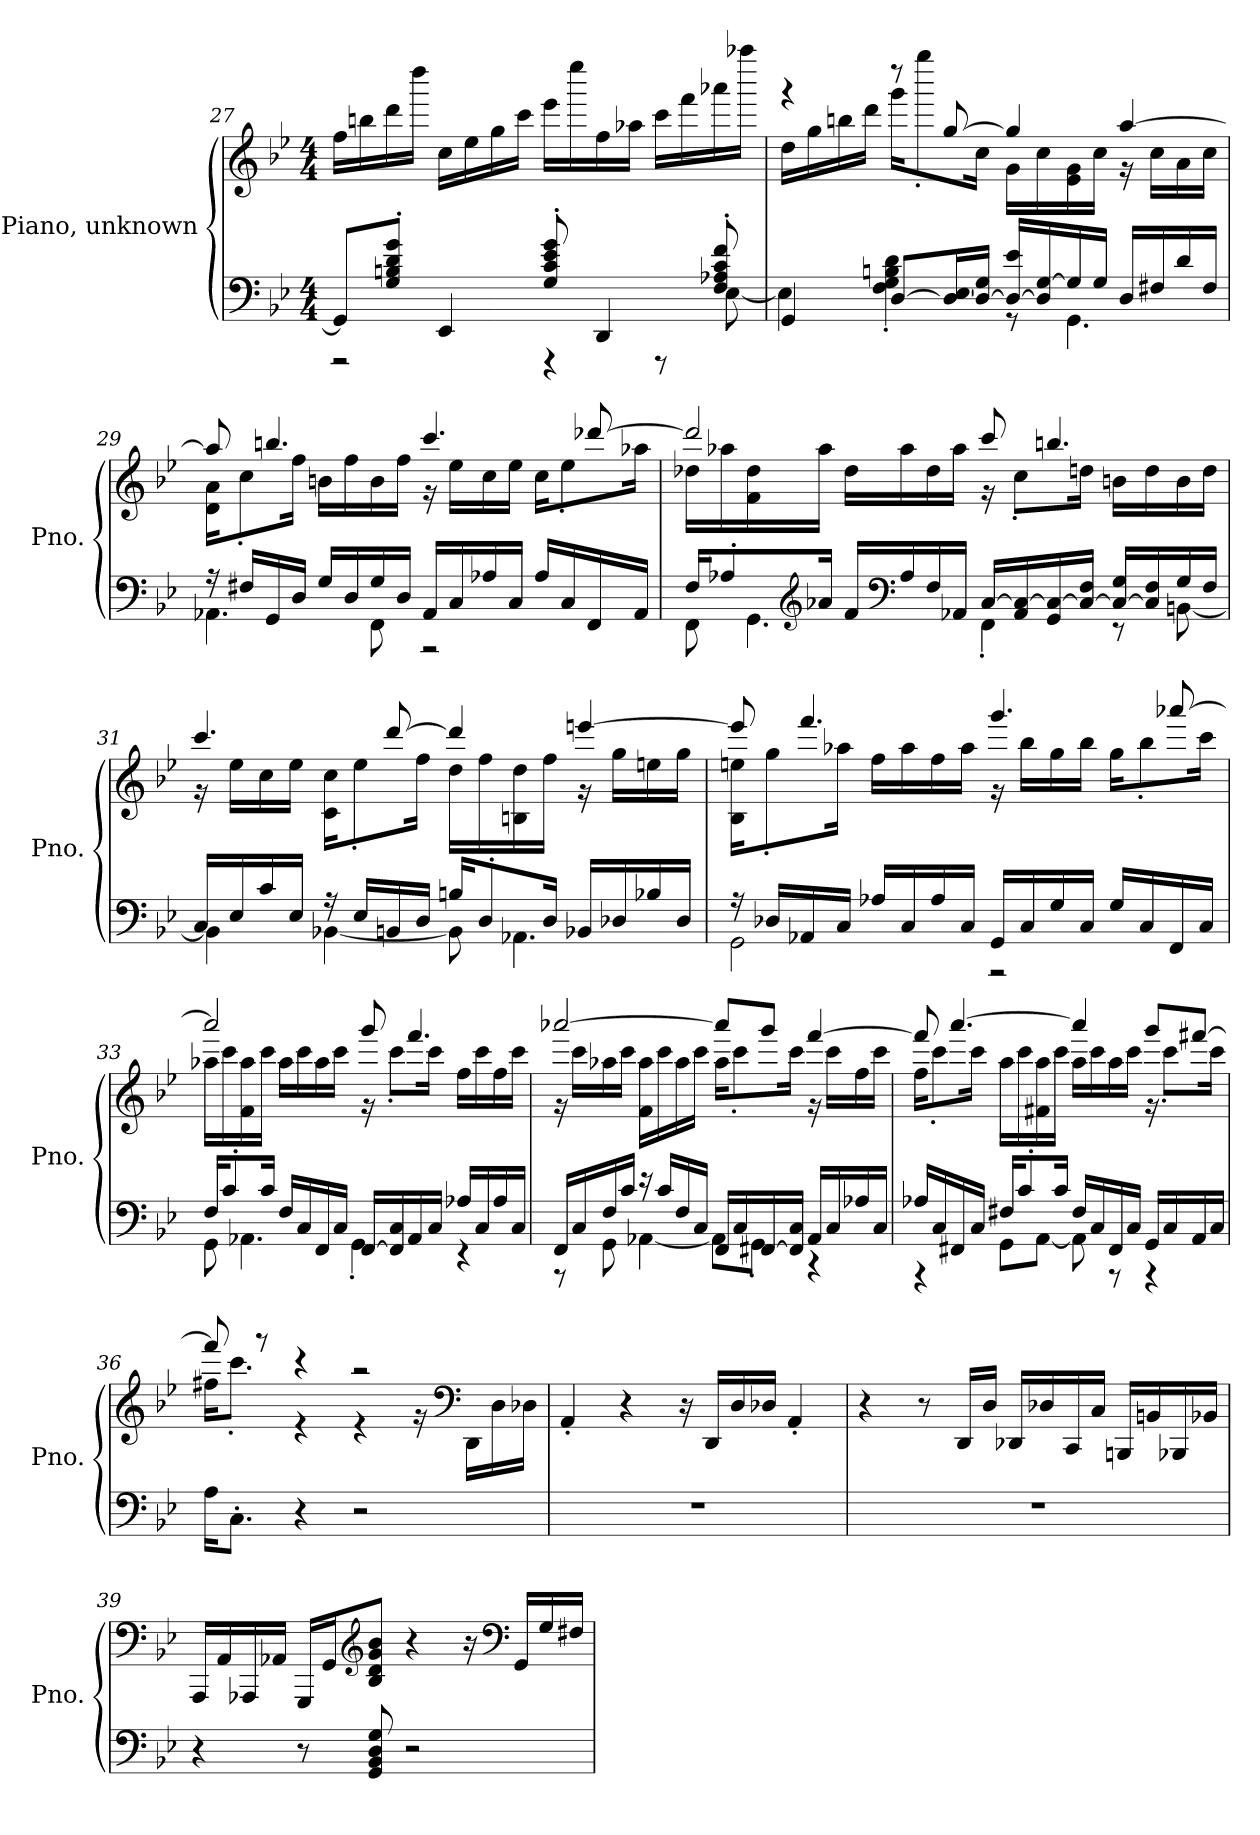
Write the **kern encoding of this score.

**kern	**kern
*part1	*part1
*staff2	*staff1
*I"Piano, unknown	*
*I'Pno.	*
*clefF4	*clefG2
*k[b-e-]	*k[b-e-]
*M4/4	*M4/4
=27	=27
*^	*
8GG/L]	2r	16ff\LL
.	.	16bbn\
8G/' 8Bn/' 8d/' 8g/'J	.	16ddd\
.	.	16dddd\JJ
4EE-/	.	16cc\LL
.	.	16ee-\
.	.	16gg\
.	.	16ccc\JJ
8G/' 8c/' 8e-/' 8g/'	4r	16eee-\LL
.	.	16eeee-\
4DD/	.	16ff\
.	.	16aa-X\JJ
.	8r	16ccc\LL
.	.	16fff\
8F/' 8A-X/' 8c/' 8f/'	[8E-\	16aaa-X\
.	.	16aaaa-X\JJ
!!LO:LB:g=z
=28	=28	=28
*	*	*^
4GG/	4E-\]	4r	16dd\LL
.	.	.	16gg\
.	.	.	16bbn\
.	.	.	16ddd\JJ
[8D/L	4F\' 4G\' 4Bn\' 4d\'	8r	16ggg\KL
.	.	.	8gggg'\
16D/_ 16E-/L	.	[8gg/	.
16D/_ 16G/JJ	.	.	16cc\Jk
16D/_ 16e-/LL	8r	4gg/]	16g\LL
16D/] [16G/	.	.	16cc\
16G/]	4.GG\	.	16e-\ 16g\
16G/JJ	.	.	16cc\JJ
16D/LL	.	[4aa/	16r
16F#X/	.	.	16cc\LL
16d/	.	.	16a\
16F#/JJ	.	.	16cc\JJ
=29	=29	=29	=29
16r	4.AA-X\	8aa/]	16d\ 16a\KL
16F#X/LL	.	.	8cc'\
16GG/	.	4.bbn/	.
16D/JJ	.	.	16ff\Jk
16G/LL	.	.	16bn\LL
16D/	.	.	16ff\
16G/	8FF\	.	16b\
16D/JJ	.	.	16ff\JJ
16AA-/LL	2r	4.ccc/	16r
16C/	.	.	16ee-\LL
16A-X/	.	.	16cc\
16C/JJ	.	.	16ee-\JJ
16A-/LL	.	.	16cc\KL
16C/	.	.	8ee-'\
16FF/	.	[8ddd-X/	.
16AA-/JJ	.	.	16aa-X\Jk
!!LO:LB:g=z	!!
=30	=30	=30	=30
16F/KL	8FF\	2ddd-/]	16dd-X\LL
8A-X'/	.	.	16aa-X\
.	4.GG\	.	16f\ 16dd-\
*clefG2	*	*	*
16a-X/Jk	.	.	16aa-\JJ
16f/LL	.	.	16dd-\LL
*clefF4	*	*	*
16A-/	.	.	16aa-\
16F/	.	.	16dd-\
16AA-X/JJ	.	.	16aa-\JJ
[16C/LL	4FF'\	8ccc/	16r
16AA-/ 16C/_	.	.	8cc'\L
16GG/ 16C/_	.	4.bbn/	.
16C/_ 16F/JJ	.	.	16ddn\Jk
16C/_ 16G/LL	8r	.	16bn\LL
16C/] 16F/	.	.	16dd\
16G/	[8BBn\	.	16b\
16F/JJ	.	.	16dd\JJ
!!LO:LB:g=z	!!
=31	=31	=31	=31
16C/LL	4BB\]	4.ccc/	16r
16E-/	.	.	16ee-\LL
16c/	.	.	16cc\
16E-/JJ	.	.	16ee-\JJ
16r	[4BB-X\	.	16c\ 16cc\KL
16E-/LL	.	.	8ee-'\
16BBn/	.	[8ddd/	.
16D/JJ	.	.	16ff\Jk
16Bn/KL	8BB-\]	4ddd/]	16dd\LL
8D'/	.	.	16ff\
.	4.AA-X\	.	16Bn\ 16dd\
16D/Jk	.	.	16ff\JJ
16BB-X/LL	.	[4eeen/	16r
16D-X/	.	.	16gg\LL
16B-X/	.	.	16een\
16D-/JJ	.	.	16gg\JJ
=32	=32	=32	=32
16r	2GG\	8eee/]	16B-\ 16een\KL
16D-X/LL	.	.	8gg'\
16AA-X/	.	4.fff/	.
16C/JJ	.	.	16aa-X\Jk
16A-X/LL	.	.	16ff\LL
16C/	.	.	16aa-\
16A-/	.	.	16ff\
16C/JJ	.	.	16aa-\JJ
16GG/LL	2r	4.ggg/	16r
16C/	.	.	16bb-\LL
16G/	.	.	16gg\
16C/JJ	.	.	16bb-\JJ
16G/LL	.	.	16gg\KL
16C/	.	.	8bb-'\
16FF/	.	[8aaa-X/	.
16C/JJ	.	.	16ccc\Jk
!!LO:LB:g=z	!!
=33	=33	=33	=33
16F/KL	8GG\	2aaa-/]	16aa-X\LL
8c'/	.	.	16ccc\
.	4.AA-X\	.	16f\ 16aa-\
16c/Jk	.	.	16ccc\JJ
16F/LL	.	.	16aa-\LL
16C/	.	.	16ccc\
16FF/	.	.	16aa-\
16C/JJ	.	.	16ccc\JJ
[16FF/LL	4GG'\	8ggg/	16r
16FF/] 16C/	.	.	8ccc'\L
16AA-/	.	4.fff/	.
16C/JJ	.	.	16ccc\Jk
16A-X/LL	4r	.	16ff\LL
16C/	.	.	16ccc\
16A-/	.	.	16ff\
16C/JJ	.	.	16ccc\JJ
!!LO:PB:g=z	!!
=34	=34	=34	=34
16FF/LL	8r	[2aaa-X/	16r
16C/	.	.	16ccc\LL
16F/	8GG\	.	16aa-X\
16c/JJ	.	.	16ccc\JJ
16r	[4AA-X\	.	16f\ 16aa-\LL
16c/LL	.	.	16ccc\
16F/	.	.	16aa-\
16C/JJ	.	.	16ccc\JJ
16FF/LL	8AA-\L]	8aaa-/L]	16aa-\KL
16C/	.	.	8ccc'\
[16FF#X/	8GG'\J	8ggg/J	.
16FF#/] 16C/JJ	.	.	16ccc\Jk
16AA-/LL	4r	[4fff/	16r
16C/	.	.	16ccc\LL
16A-X/	.	.	16ff\
16C/JJ	.	.	16ccc\JJ
!!LO:LB:g=z	!!
=35	=35	=35	=35
16A-X/LL	4r	8fff/]	16ff\KL
16C/	.	.	8ccc'\
16FF#X/	.	[4.aaa/	.
16C/JJ	.	.	16ccc\Jk
16F#X/KL	8GG\L	.	16aa\LL
8c'/	.	.	16ccc\
.	[8AA\J	.	16f#X\ 16aa\
16c/Jk	.	.	16ccc\JJ
16F#/LL	8AA\]	4aaa/]	16aa\LL
16C/	.	.	16ccc\
16FF#/	8r	.	16aa\
16C/JJ	.	.	16ccc\JJ
16GG/LL	4r	8ggg/L	16r
16C/	.	.	8ccc'\L
16AA/	.	[8fff#X/J	.
16C/JJ	.	.	16ccc\Jk
*v	*v	*	*
=36	=36	=36
16A\KL	8fff#/]	16ff#X\KL
8.C'\J	.	8.ccc'\J
.	8r	.
4r	4r	4r
2r	2r	4r
.	.	16r
*	*clefF4	*
.	.	16DD\LL
.	.	16D\
.	.	16D-X\JJ
*	*v	*v
!!LO:LB:g=z
=37	=37
1r	4AA'/
.	4r
.	16r
.	16DD/LL
.	16D/
.	16D-X/JJ
.	4AA'/
=38	=38
1r	4r
.	8r
.	16DD/LL
.	16D/JJ
.	16DD-X/LL
.	16D-X/
.	16CC/
.	16C/JJ
.	16BBBn/LL
.	16BBn/
.	16BBB-X/
.	16BB-X/JJ
=39	=39
4r	16AAA/LL
.	16AA/
.	16AAA-X/
.	16AA-X/JJ
8r	16GGG/LL
.	16GG/J
*	*clefG2
8GG/ 8BB-/ 8D/ 8G/	8B-/ 8d/ 8g/ 8b-/J
2r	4r
.	16r
*	*clefF4
.	16GG/LL
.	16G/
.	16F#X/JJ
=	=
*-	*-
